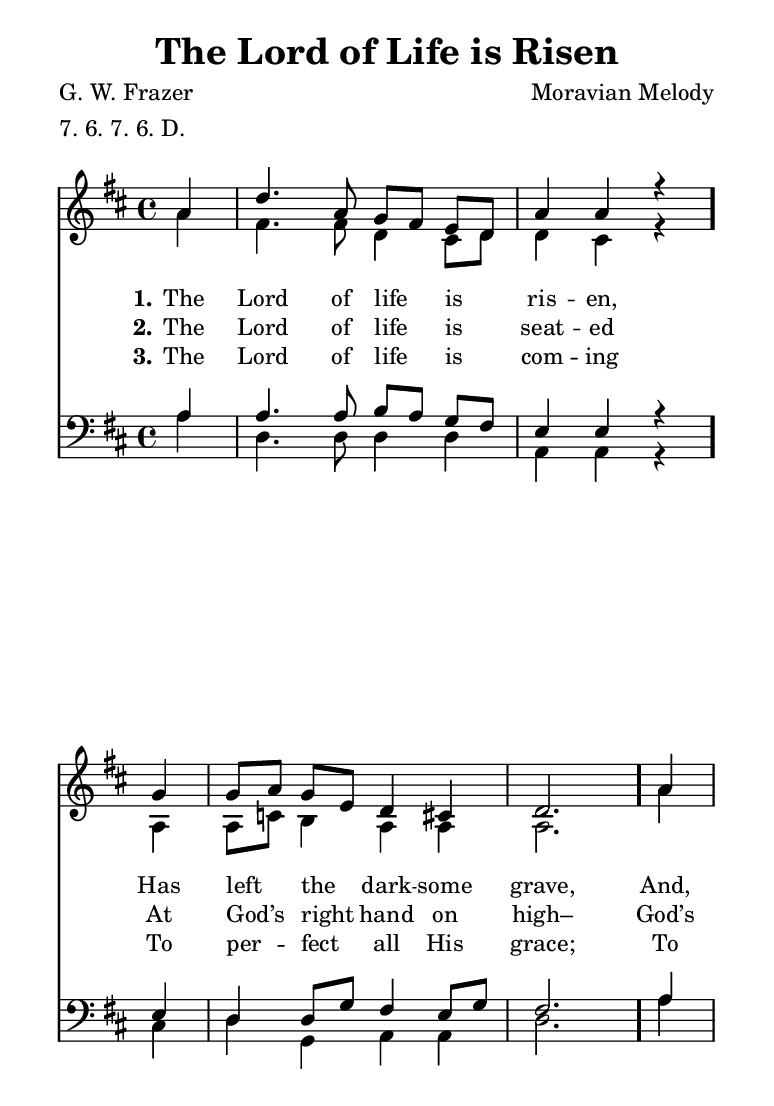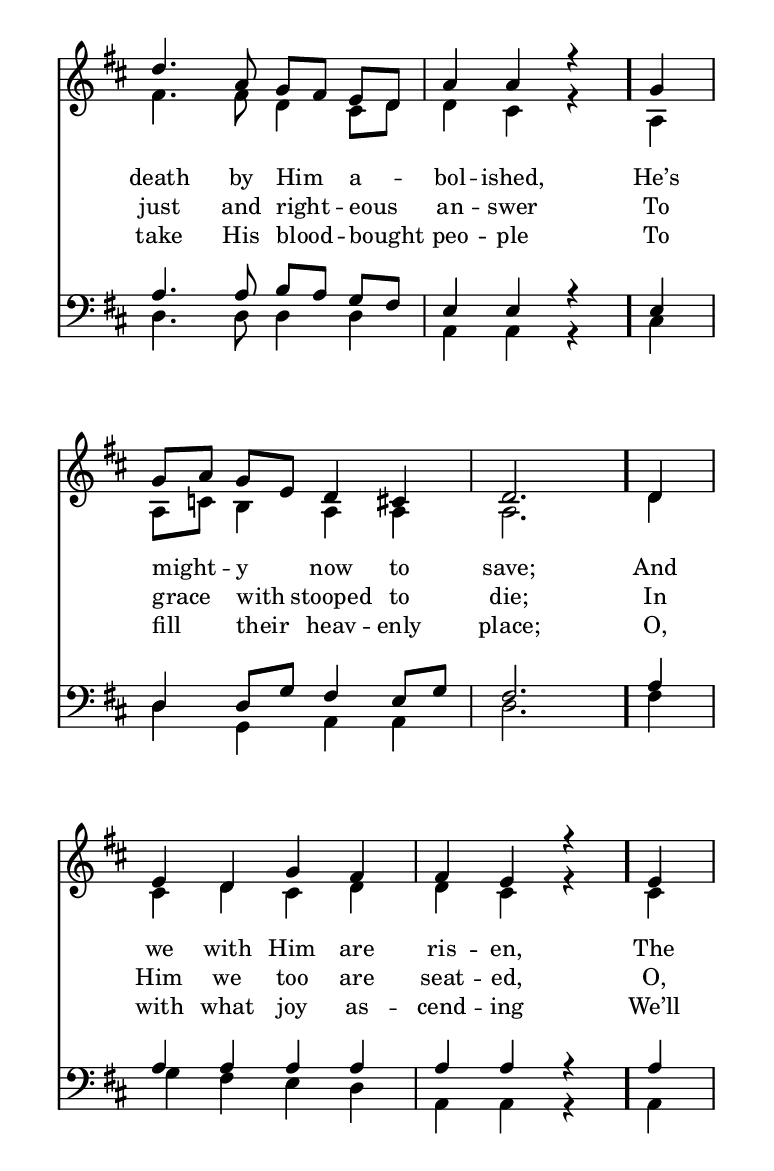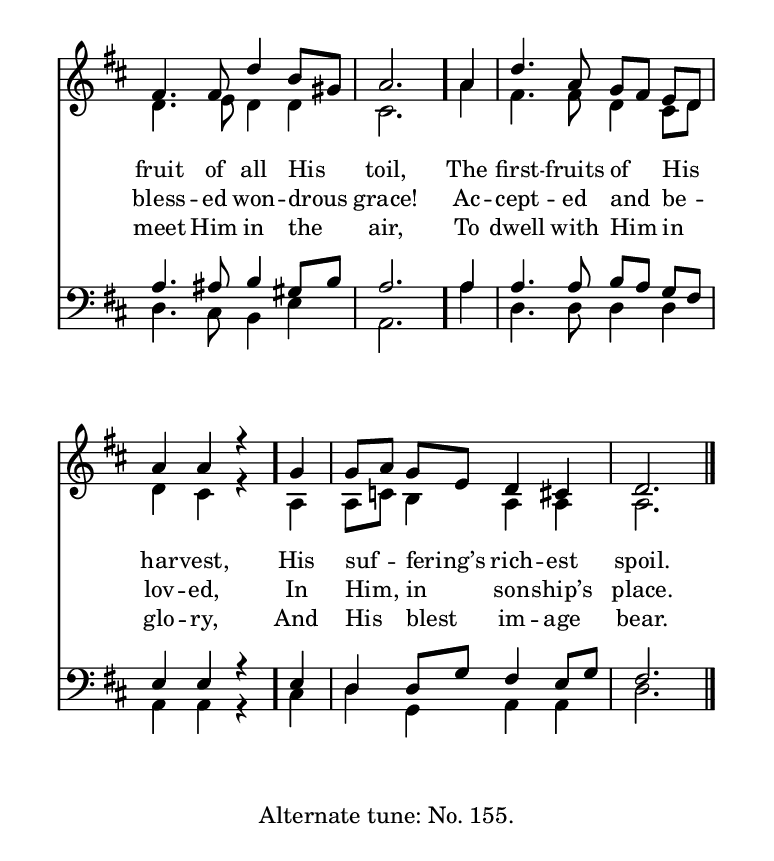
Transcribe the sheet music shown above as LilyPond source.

\include "common/global.ily"
\paper {
  \include "common/paper.ily"
}

\header{
  hymnnumber = "196"
  title = "The Lord of Life is Risen"
  tunename = "Ostrava"
  meter = "7. 6. 7. 6. D."
  poet = "G. W. Frazer"
  composer = "Moravian Melody"
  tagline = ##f
}

global = {
  \include "common/overrides.ily"
  \time 4/4
  \override Score.MetronomeMark.transparent = ##t % hide all fermata changes too
  \tempo 4=90
  \key d \major
  \partial 4
  \autoBeamOff
}

notesSoprano = {
\global
\relative c' {

  a'4 | d4. a8 g[ fis] e[ d] | a'4 a r4
  g4 | g8[ a] g[ e] d4 cis | d2. \eogbreak
  a'4 | d4. a8 g[ fis] e[ d] | a'4 a r4
  g4 | g8[ a] g[ e] d4 cis | d2. \eogbreak

  d4 | e d g fis | fis e r
  e4 | fis4. fis8 d'4 b8[ gis] | a2. \eogbreak

  a4 | d4. a8 g[ fis] e[ d] | a'4 a r4
  g4 | g8[ a] g[ e] d4 cis | d2.

  \bar "|."

}
}

notesAlto = {
\global
\relative e {

  a'4 | fis4. fis8 d4 cis8[ d] | d4 cis r
  a4 | a8[ c] b4 a a | a2.
  a'4 | fis4. fis8 d4 cis8[ d] | d4 cis r
  a4 | a8[ c] b4 a a | a2.

  d4 | cis d cis d | d cis r
  cis4 | d4. e8 d4 d | cis2.
  a'4 | fis4. fis8 d4 cis8[ d] | d4 cis r
  a4 | a8[ c] b4 a a | a2.

}
}

notesTenor = {
\global
\relative a {

  a4 | a4. a8 b8[ a] g[ fis] | e4 e r
  e4 | d d8[ g] fis4 e8[ g] | fis2.
  a4 | a4. a8 b8[ a] g[ fis] | e4 e r
  e4 | d d8[ g] fis4 e8[ g] | fis2.

  a4 | a a a a | a a r
  a4 | a4. ais8 b4 gis8[ b] | a2.
  a4 | a4. a8 b8[ a] g[ fis] | e4 e r
  e4 | d d8[ g] fis4 e8[ g] | fis2.

}
}

notesBass = {
\global
\relative f, {

  a'4 | d,4. d8 d4 d | a4 a r
  cis4 | d g, a a | d2.
  a'4 | d,4. d8 d4 d | a4 a r
  cis4 | d g, a a | d2.

  fis4 | g fis e d | a a r
  a4 | d4. cis8 b4 e | a,2.
  a'4 | d,4. d8 d4 d | a4 a r
  cis4 | d g, a a | d2.

}
}

wordsA = \lyricmode {
\set stanza = "1."

The Lord of life is ris -- en, \bar "."
Has left the dark -- some grave, \bar "."
And, death by Him a -- bol -- ished, \bar "."
He’s might -- y now to save; \bar "."
And we with Him are ris -- en, \bar "."
The fruit of all His toil, \bar "."
The first -- fruits of His har -- vest, \bar "."
His suf -- fering’s rich -- est spoil. \bar "."

}

wordsB = \lyricmode {
\set stanza = "2."

The Lord of life is seat -- ed
At God’s right hand on high–
God’s just and right -- eous an -- swer
To grace with stooped to die;
In Him we too are seat -- ed,
O, bless -- ed won -- drous grace!
Ac -- cept -- ed and be -- lov -- ed,
In Him, in son -- ship’s place.

}

wordsC = \lyricmode {
\set stanza = "3."

The Lord of life is com -- ing
To per -- fect all His grace;
To take His blood -- bought peo -- ple
To fill their heav -- enly place;
O, with what joy as -- cend -- ing
We’ll meet Him in the air,
To dwell with Him in glo -- ry,
And His blest im -- age bear.

}

\score {
  \context ChoirStaff <<
    \context Staff = upper <<
      \set ChoirStaff.systemStartDelimiter = #'SystemStartBar
      \context Voice  = sopranos { \voiceOne << \notesSoprano >> }
      \context Voice  = altos { \voiceTwo << \notesAlto >> }
      \context Lyrics = one   \lyricsto sopranos \wordsA
      \context Lyrics = two   \lyricsto sopranos \wordsB
      \context Lyrics = three \lyricsto sopranos \wordsC
    >>
    \context Staff = men <<
      \clef bass
      \context Voice  = tenors { \voiceOne << \notesTenor >> }
      \context Voice  = basses { \voiceTwo << \notesBass >> }
    >>
  >>
  \layout {
    \include "common/layout.ily"
  }
  \midi{
    \include "common/midi.ily"
  }
}

\noPageBreak \markup { \vspace #2 \fill-line { \raise #2 \line { Alternate tune: No. 155. } } }

\version "2.19.49"  % necessary for upgrading to future LilyPond versions.

% vi:set et ts=2 sw=2 ai nocindent syntax=lilypond:
